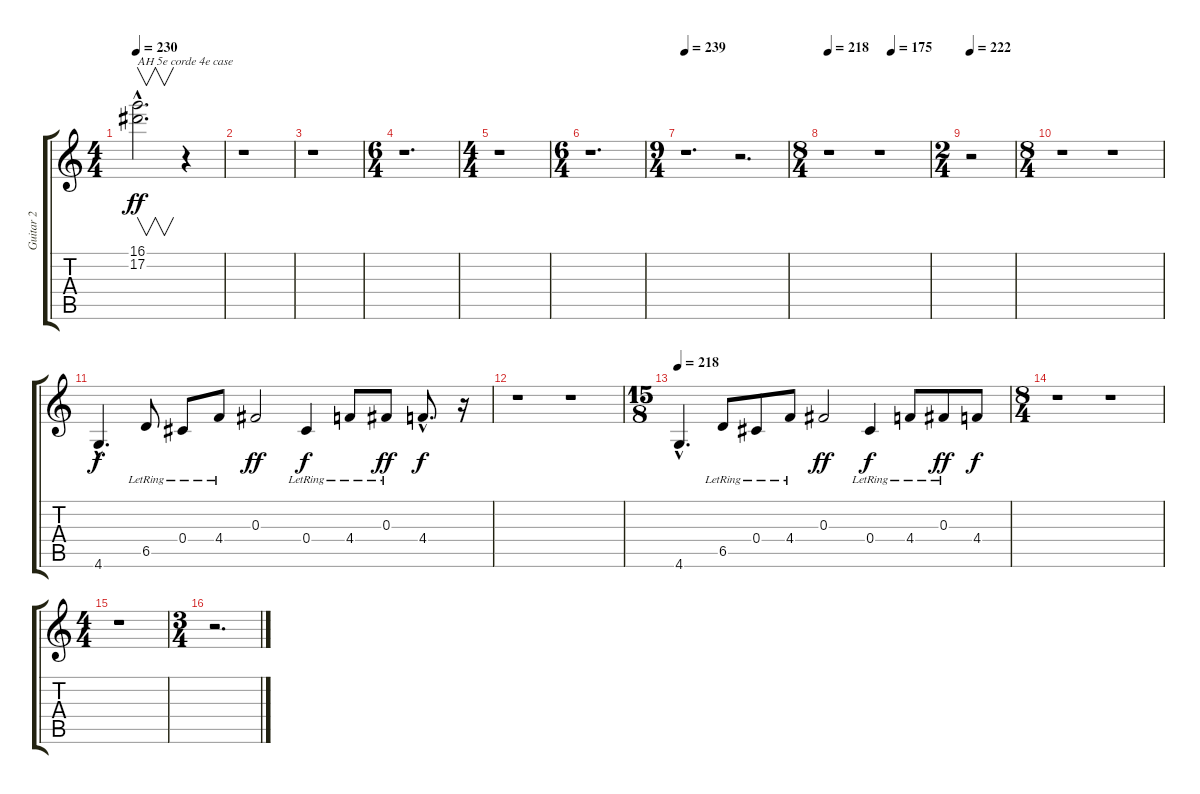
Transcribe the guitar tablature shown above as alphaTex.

\track ("Guitar 2" "Guitar 2") {instrument overdrivenguitar}
\staff {score tabs}
\tuning (Eb4 Bb3 Gb3 Db3 Ab2 Eb2) {hide}
\ts (4 4)
\tempo 230
\clef g2
\ks c
(16.1{hac} 17.2{hac}).2{v d txt "AH 5e corde 4e case" dy ff} r.4 |
r.1 |
r.1 |
\ts (6 4)
r.1{d} |
\ts (4 4)
r.1 |
\ts (6 4)
r.1{d} |
\ts (9 4)
\tempo 239
r.1{d} r.2{d} |
\ts (8 4)
\tempo (175 0.625)
\tempo 218
r.1 r.1 |
\ts (2 4)
\tempo 222
r.2 |
\ts (8 4)
r.1 r.1 |
4.6{hac}.4{d dy f balance 0} 6.5{lr}.8 0.4{lr}.8 4.4{lr}.8 0.3.2{dy ff} 0.4{lr}.4{dy f} 4.4{lr}.8 0.3{lr}.8{dy ff} 4.4{hac}.8{d dy f} r.16 |
r.1 r.1 |
\ts (15 8)
\tempo 218
4.6{hac}.4{d balance 0} 6.5{lr}.8 0.4{lr}.8 4.4{lr}.8 0.3.2{dy ff} 0.4{lr}.4{dy f} 4.4{lr}.8 0.3{lr}.8{dy ff} 4.4.8{dy f} |
\ts (8 4)
r.1 r.1 |
\ts (4 4)
r.1 |
\ts (3 4)
r.2{d}
